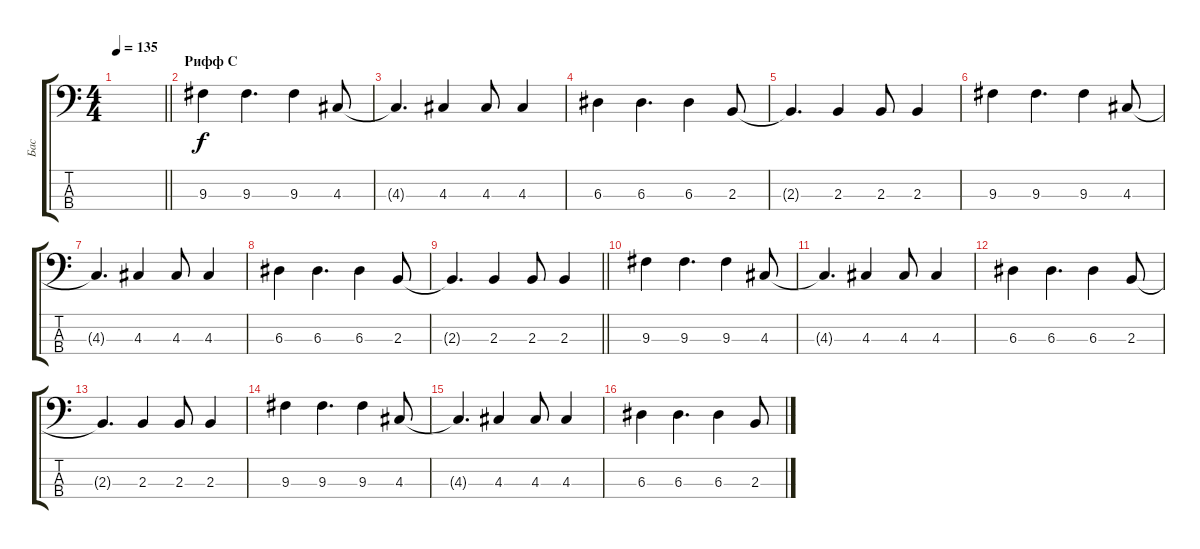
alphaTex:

\track ("Бас" "Бас") {instrument electricbasspick}
\staff {score tabs}
\tuning (G2 D2 A1 E1) {hide}
\ts (4 4)
\tempo 135
\clef f4
\barLineRight lightlight
\ks c
|
\section ("" "Рифф С")
9.3.4 9.3.4{d} 9.3.4 4.3.8 |
4.3{t}.4{d} 4.3.4 4.3.8 4.3.4 |
6.3.4 6.3.4{d} 6.3.4 2.3.8 |
2.3{t}.4{d} 2.3.4 2.3.8 2.3.4 |
9.3.4 9.3.4{d} 9.3.4 4.3.8 |
4.3{t}.4{d} 4.3.4 4.3.8 4.3.4 |
6.3.4 6.3.4{d} 6.3.4 2.3.8 |
\barLineRight lightlight
2.3{t}.4{d} 2.3.4 2.3.8 2.3.4 |
9.3.4 9.3.4{d} 9.3.4 4.3.8 |
4.3{t}.4{d} 4.3.4 4.3.8 4.3.4 |
6.3.4 6.3.4{d} 6.3.4 2.3.8 |
2.3{t}.4{d} 2.3.4 2.3.8 2.3.4 |
9.3.4 9.3.4{d} 9.3.4 4.3.8 |
4.3{t}.4{d} 4.3.4 4.3.8 4.3.4 |
6.3.4 6.3.4{d} 6.3.4 2.3.8
